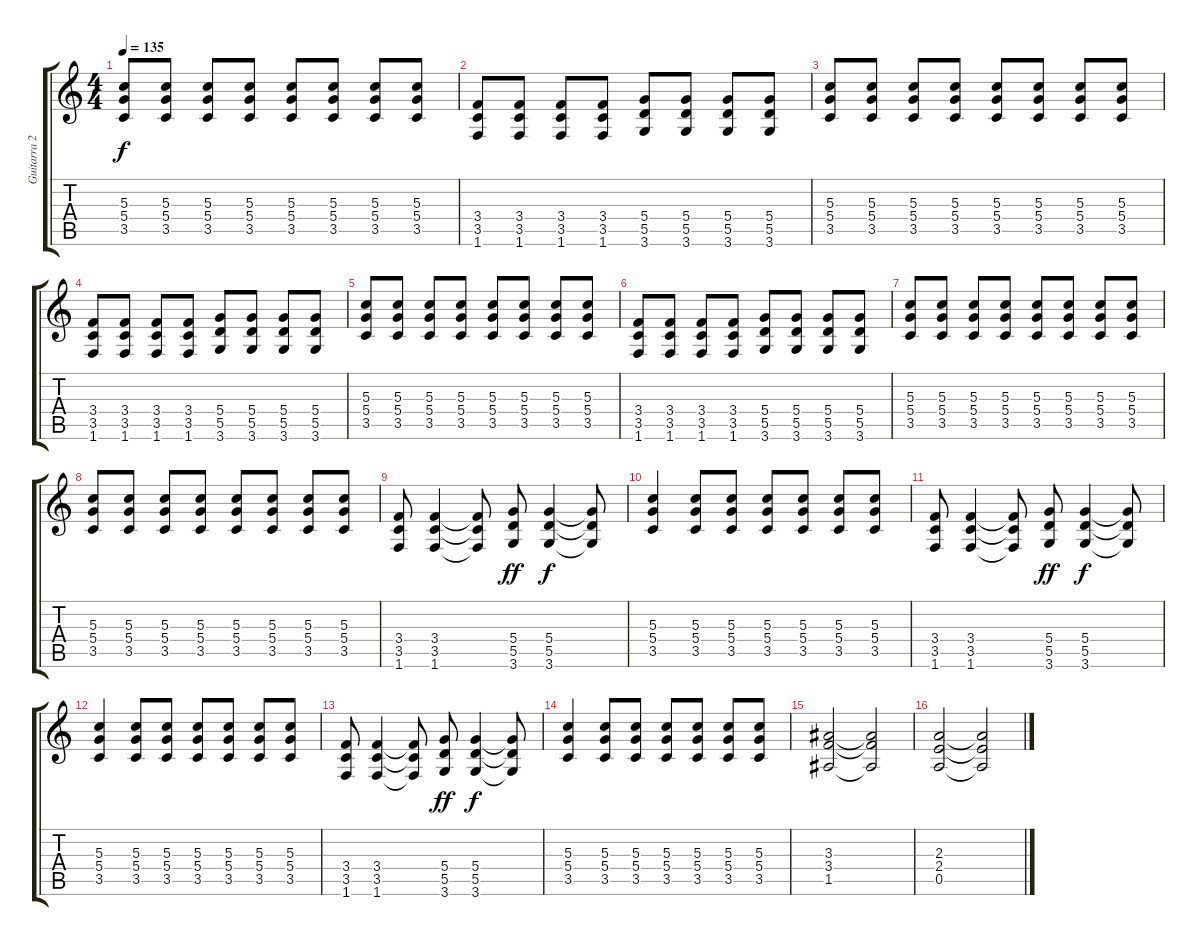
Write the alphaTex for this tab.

\track ("Guitarra 2" "Guitarra 2") {instrument distortionguitar}
\staff {score tabs}
\tuning (E4 B3 G3 D3 A2 E2) {hide}
\ts (4 4)
\tempo 135
\clef g2
\ks c
(5.3 5.4 3.5).8{dy f} (5.3 5.4 3.5).8 (5.3 5.4 3.5).8 (5.3 5.4 3.5).8 (5.3 5.4 3.5).8 (5.3 5.4 3.5).8 (5.3 5.4 3.5).8 (5.3 5.4 3.5).8 |
(3.4 3.5 1.6).8 (3.4 3.5 1.6).8 (3.4 3.5 1.6).8 (3.4 3.5 1.6).8 (5.4 5.5 3.6).8 (5.4 5.5 3.6).8 (5.4 5.5 3.6).8 (5.4 5.5 3.6).8 |
(5.3 5.4 3.5).8 (5.3 5.4 3.5).8 (5.3 5.4 3.5).8 (5.3 5.4 3.5).8 (5.3 5.4 3.5).8 (5.3 5.4 3.5).8 (5.3 5.4 3.5).8 (5.3 5.4 3.5).8 |
(3.4 3.5 1.6).8 (3.4 3.5 1.6).8 (3.4 3.5 1.6).8 (3.4 3.5 1.6).8 (5.4 5.5 3.6).8 (5.4 5.5 3.6).8 (5.4 5.5 3.6).8 (5.4 5.5 3.6).8 |
(5.3 5.4 3.5).8 (5.3 5.4 3.5).8 (5.3 5.4 3.5).8 (5.3 5.4 3.5).8 (5.3 5.4 3.5).8 (5.3 5.4 3.5).8 (5.3 5.4 3.5).8 (5.3 5.4 3.5).8 |
(3.4 3.5 1.6).8 (3.4 3.5 1.6).8 (3.4 3.5 1.6).8 (3.4 3.5 1.6).8 (5.4 5.5 3.6).8 (5.4 5.5 3.6).8 (5.4 5.5 3.6).8 (5.4 5.5 3.6).8 |
(5.3 5.4 3.5).8 (5.3 5.4 3.5).8 (5.3 5.4 3.5).8 (5.3 5.4 3.5).8 (5.3 5.4 3.5).8 (5.3 5.4 3.5).8 (5.3 5.4 3.5).8 (5.3 5.4 3.5).8 |
(5.3 5.4 3.5).8 (5.3 5.4 3.5).8 (5.3 5.4 3.5).8 (5.3 5.4 3.5).8 (5.3 5.4 3.5).8 (5.3 5.4 3.5).8 (5.3 5.4 3.5).8 (5.3 5.4 3.5).8 |
(3.4 3.5 1.6).8 (3.4 3.5 1.6).4 (3.4{t} 3.5{t} 1.6{t}).8 (5.4 5.5 3.6).8{dy ff} (5.4 5.5 3.6).4{dy f} (5.4{t} 5.5{t} 3.6{t}).8 |
(5.3 5.4 3.5).4 (5.3 5.4 3.5).8 (5.3 5.4 3.5).8 (5.3 5.4 3.5).8 (5.3 5.4 3.5).8 (5.3 5.4 3.5).8 (5.3 5.4 3.5).8 |
(3.4 3.5 1.6).8 (3.4 3.5 1.6).4 (3.4{t} 3.5{t} 1.6{t}).8 (5.4 5.5 3.6).8{dy ff} (5.4 5.5 3.6).4{dy f} (5.4{t} 5.5{t} 3.6{t}).8 |
(5.3 5.4 3.5).4 (5.3 5.4 3.5).8 (5.3 5.4 3.5).8 (5.3 5.4 3.5).8 (5.3 5.4 3.5).8 (5.3 5.4 3.5).8 (5.3 5.4 3.5).8 |
(3.4 3.5 1.6).8 (3.4 3.5 1.6).4 (3.4{t} 3.5{t} 1.6{t}).8 (5.4 5.5 3.6).8{dy ff} (5.4 5.5 3.6).4{dy f} (5.4{t} 5.5{t} 3.6{t}).8 |
(5.3 5.4 3.5).4 (5.3 5.4 3.5).8 (5.3 5.4 3.5).8 (5.3 5.4 3.5).8 (5.3 5.4 3.5).8 (5.3 5.4 3.5).8 (5.3 5.4 3.5).8 |
(3.3 3.4 1.5).2 (3.3{t} 3.4{t} 1.5{t}).2 |
(2.3 2.4 0.5).2 (2.3{t} 2.4{t} 0.5{t}).2
